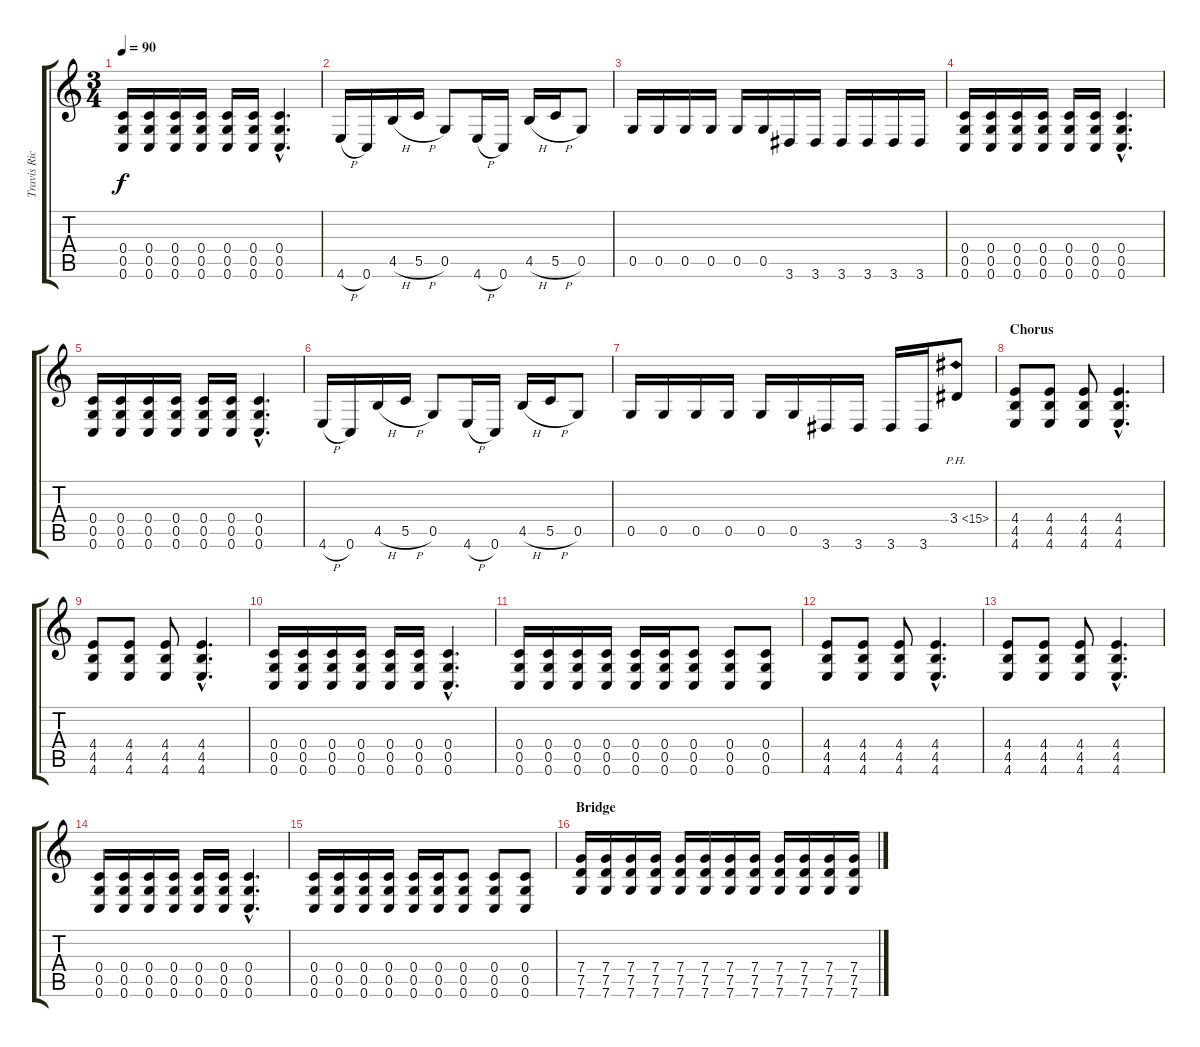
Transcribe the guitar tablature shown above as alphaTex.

\track ("Travis Richter (Guitar)" "Travis Ric") {instrument distortionguitar}
\staff {score tabs}
\tuning (D4 A3 F3 C3 G2 C2) {hide}
\ts (3 4)
\tempo 90
\clef g2
\ks c
(0.4 0.5 0.6).16{dy f} (0.4 0.5 0.6).16 (0.4 0.5 0.6).16 (0.4 0.5 0.6).16 (0.4 0.5 0.6).16 (0.4 0.5 0.6).16 (0.4{hac} 0.5{hac} 0.6{hac}).4{d} |
4.6{h}.16 0.6.16 4.5{h}.16 5.5{h}.16 0.5.8 4.6{h}.16 0.6.16 4.5{h}.16 5.5{h}.16 0.5.8 |
0.5.16 0.5.16 0.5.16 0.5.16 0.5.16 0.5.16 3.6.16 3.6.16 3.6.16 3.6.16 3.6.16 3.6.16 |
(0.4 0.5 0.6).16 (0.4 0.5 0.6).16 (0.4 0.5 0.6).16 (0.4 0.5 0.6).16 (0.4 0.5 0.6).16 (0.4 0.5 0.6).16 (0.4{hac} 0.5{hac} 0.6{hac}).4{d} |
(0.4 0.5 0.6).16 (0.4 0.5 0.6).16 (0.4 0.5 0.6).16 (0.4 0.5 0.6).16 (0.4 0.5 0.6).16 (0.4 0.5 0.6).16 (0.4{hac} 0.5{hac} 0.6{hac}).4{d} |
4.6{h}.16 0.6.16 4.5{h}.16 5.5{h}.16 0.5.8 4.6{h}.16 0.6.16 4.5{h}.16 5.5{h}.16 0.5.8 |
0.5.16 0.5.16 0.5.16 0.5.16 0.5.16 0.5.16 3.6.16 3.6.16 3.6.16 3.6.16 3.4{ph 12}.8 |
\section ("" "Chorus")
(4.4 4.5 4.6).8 (4.4 4.5 4.6).8 (4.4 4.5 4.6).8 (4.4{hac} 4.5{hac} 4.6{hac}).4{d} |
(4.4 4.5 4.6).8 (4.4 4.5 4.6).8 (4.4 4.5 4.6).8 (4.4{hac} 4.5{hac} 4.6{hac}).4{d} |
(0.4 0.5 0.6).16 (0.4 0.5 0.6).16 (0.4 0.5 0.6).16 (0.4 0.5 0.6).16 (0.4 0.5 0.6).16 (0.4 0.5 0.6).16 (0.4{hac} 0.5{hac} 0.6{hac}).4{d} |
(0.4 0.5 0.6).16 (0.4 0.5 0.6).16 (0.4 0.5 0.6).16 (0.4 0.5 0.6).16 (0.4 0.5 0.6).16 (0.4 0.5 0.6).16 (0.4 0.5 0.6).8 (0.4 0.5 0.6).8 (0.4 0.5 0.6).8 |
(4.4 4.5 4.6).8 (4.4 4.5 4.6).8 (4.4 4.5 4.6).8 (4.4{hac} 4.5{hac} 4.6{hac}).4{d} |
(4.4 4.5 4.6).8 (4.4 4.5 4.6).8 (4.4 4.5 4.6).8 (4.4{hac} 4.5{hac} 4.6{hac}).4{d} |
(0.4 0.5 0.6).16 (0.4 0.5 0.6).16 (0.4 0.5 0.6).16 (0.4 0.5 0.6).16 (0.4 0.5 0.6).16 (0.4 0.5 0.6).16 (0.4{hac} 0.5{hac} 0.6{hac}).4{d} |
(0.4 0.5 0.6).16 (0.4 0.5 0.6).16 (0.4 0.5 0.6).16 (0.4 0.5 0.6).16 (0.4 0.5 0.6).16 (0.4 0.5 0.6).16 (0.4 0.5 0.6).8 (0.4 0.5 0.6).8 (0.4 0.5 0.6).8 |
\section ("" "Bridge")
(7.4 7.5 7.6).16 (7.4 7.5 7.6).16 (7.4 7.5 7.6).16 (7.4 7.5 7.6).16 (7.4 7.5 7.6).16 (7.4 7.5 7.6).16 (7.4 7.5 7.6).16 (7.4 7.5 7.6).16 (7.4 7.5 7.6).16 (7.4 7.5 7.6).16 (7.4 7.5 7.6).16 (7.4 7.5 7.6).16
